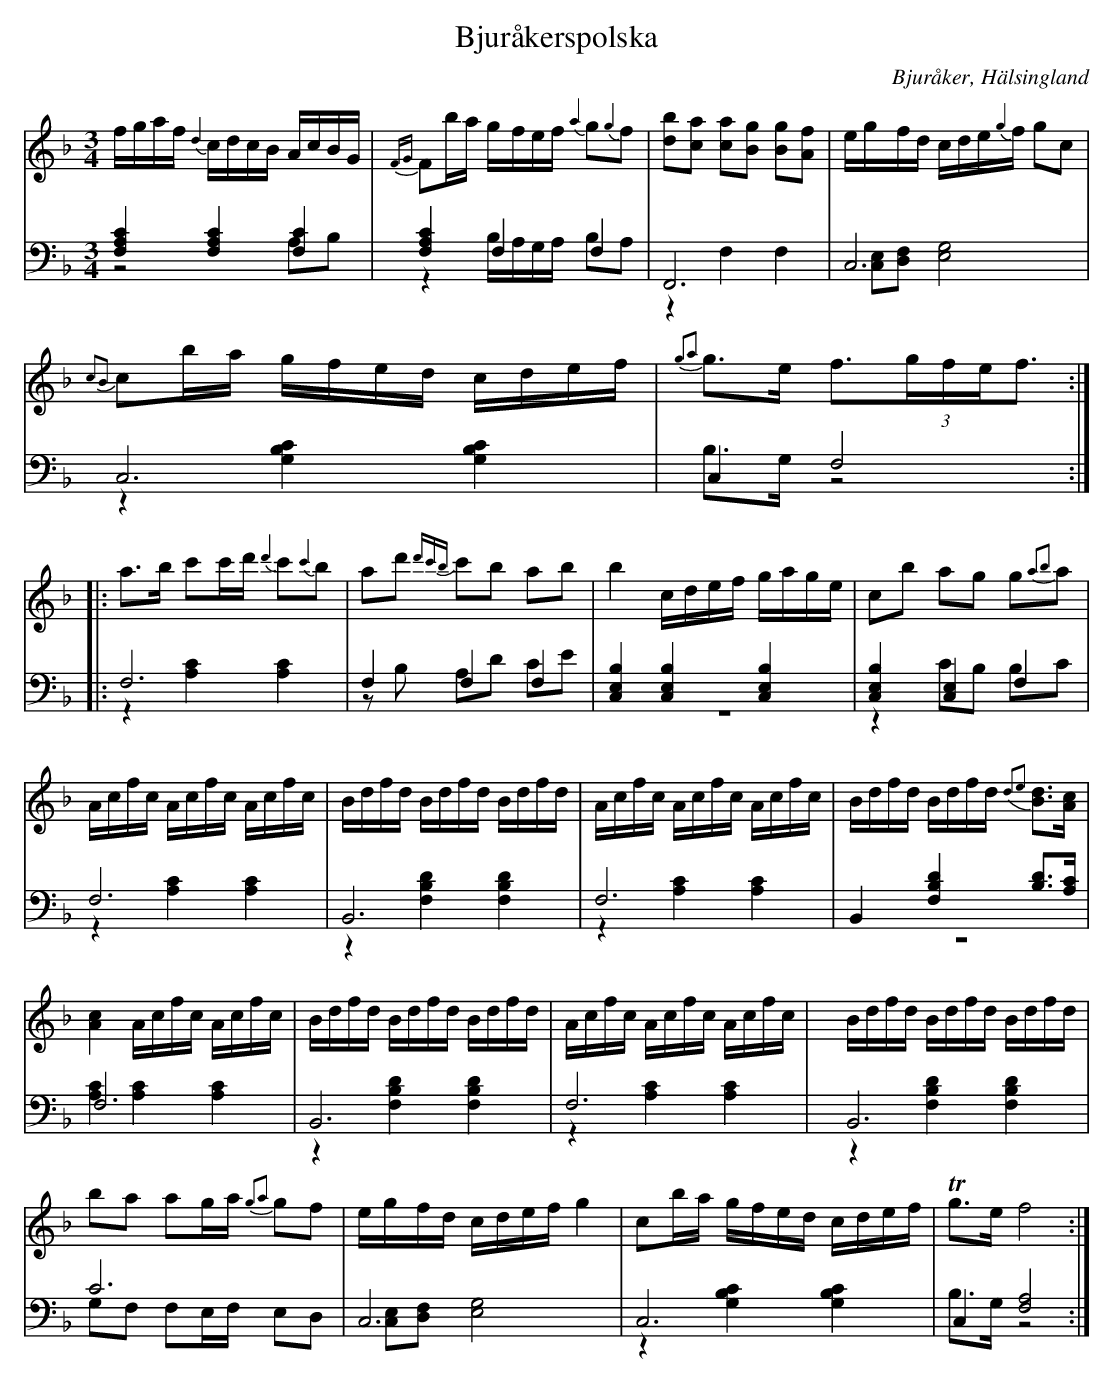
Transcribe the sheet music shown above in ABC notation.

X:1
T: Bjuråkerspolska
O: Bjuråker, Hälsingland
M: 3/4
L: 1/16
K: F
V:1
V:2
V:3 merge
V:1
fgaf {d2}cdcB AcBG|{FG}F2ba gfef {a2}g2{g2}f2|[d2b2][c2a2] [c2a2][B2g2] [B2g2][A2f2] |egfd cde{g2}f g2c2|
{c2B2}c2ba gfed cdef|{g2a2}g2>e2 f3(3gfef3:|
|:a2>b2 c'2c'd' {d'2}c'2{c'2}b2|a2d'2 {d'c'b}c'2b2 a2b2|b4 cdef gage|c2b2 a2g2 g2{a2b2}a2|
Acfc Acfc Acfc|Bdfd Bdfd Bdfd|Acfc Acfc Acfc|Bdfd Bdfd {d2e2}[B2d2]>[A2c2]|
[A4c4] Acfc Acfc|Bdfd Bdfd Bdfd|Acfc Acfc Acfc|Bdfd Bdfd Bdfd|
b2a2 a2ga {g2a2}g2f2|egfd cdef g4|c2ba gfed cdef|Tg2>e2 f8:|
V:2 clef=bass
[F,4A,4C4] [F,4A,4C4] [F,4C4]|[F,4A,4C4] F,4 F,4|F,,12|C,12|
C,12|C,4 F,8:|
|:F,12|F,4 F,4 F,4|[C,4E,4B,4] [C,4E,4B,4] [C,4E,4B,4]|[C,4E,4B,4] [C,4E,4] F,4|
F,12|B,,12|F,12|B,,4 [F,4B,4D4] [B,2D2]>[A,2C2]|
F,12|B,,12|F,12|B,,12|
C12|C,12|C,12|C,4 [F,8A,8]:|
V:3 clef=bass
z8 A,2B,2|z4 B,A,G,A, B,2A,2|z4 F,4 F,4|[C,2E,2][D,2F,2] [E,8G,8]|
z4 [G,4B,4C4] [G,4B,4C4]|B,2>G,2 z8:|
|:z4 [A,4C4] [A,4C4]|z2B,2 A,2D2 C2E2|z12|z4 C2B,2 B,2C2|
z4 [A,4C4] [A,4C4]|z4 [F,4B,4D4] [F,4B,4D4]|z4 [A,4C4] [A,4C4]|z12|
[A,4C4] [A,4C4] [A,4C4]|z4 [F,4B,4D4] [F,4B,4D4]|z4 [A,4C4] [A,4C4]|
|z4 [F,4B,4D4] [F,4B,4D4]|G,2F,2 F,2E,F, E,2D,2|[C,2E,2][D,2F,2] [E,8G,8]|z4 [G,4B,4C4] [G,4B,4C4]|B,2>G,2 z8:|
